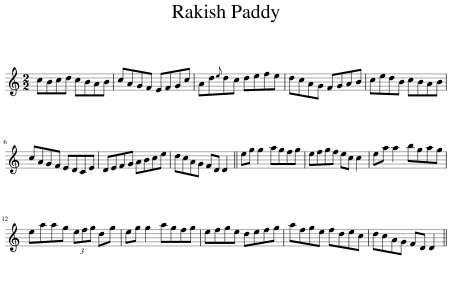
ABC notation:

X:1
L:1/8
M:2/2
I:linebreak $
K:C
V:1 treble
V:1
 cBcd cBAB | cAGF EFGc | Ad{e}dc defe | dcAG FGAB | cedB cBAB |$ %5
 cAGF EDCE | DEFG ABce | dcAG FD D2 || eg g2 agfg | efgf ec c2 | %10
 ea a2 bgag |$ eaag (3efg dg | eg g2 agfg | efge defg | afge fdec | %15
 dcAG FD D2 || %16
